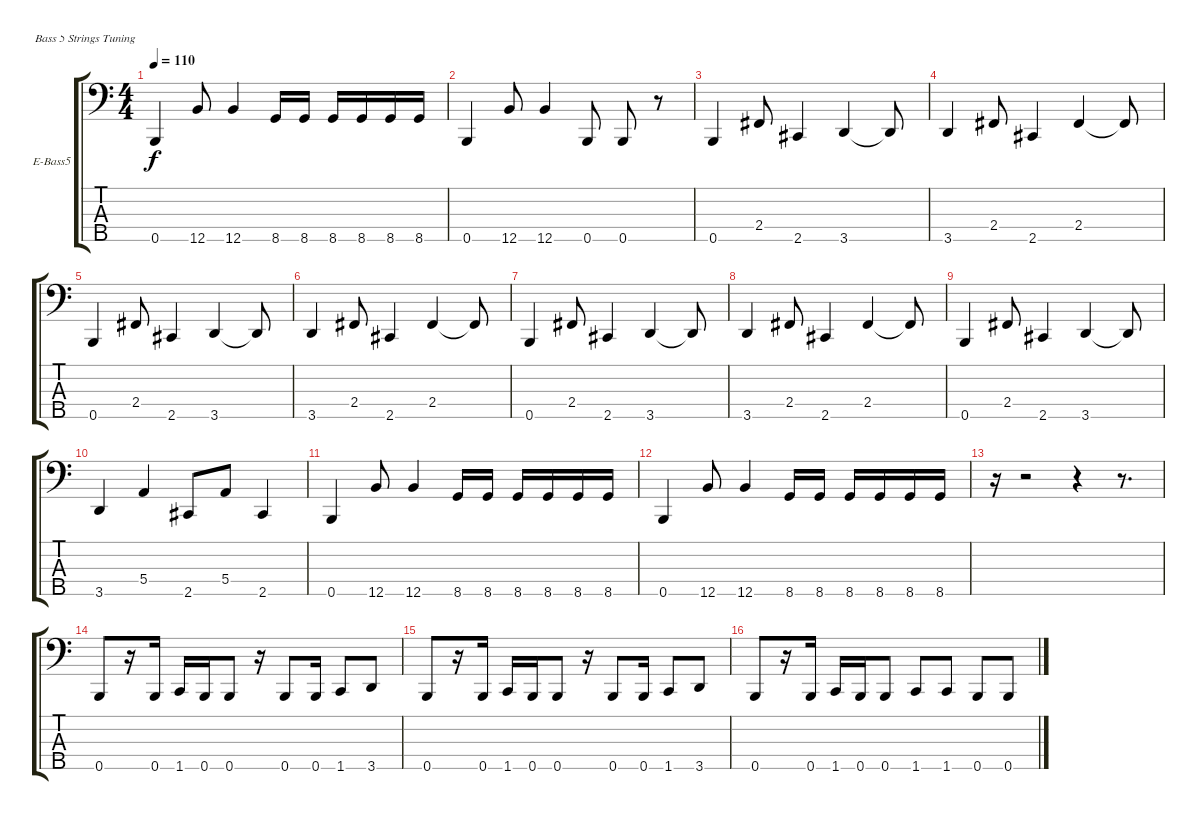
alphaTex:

\bracketExtendMode groupsimilarinstruments
\firstSystemTrackNameOrientation horizontal
\otherSystemsTrackNameOrientation horizontal
\track ("Басс" "E-Bass5") {instrument electricbasspick}
\staff {score tabs}
\tuning (G2 D2 A1 E1 B0)
\ts (4 4)
\tempo 110
\clef f4
\ks c
0.5.4{dy f} 12.5.8 12.5.4 8.5.16 8.5.16 8.5.16 8.5.16 8.5.16 8.5.16 |
0.5.4 12.5.8 12.5.4 0.5.8 0.5.8 r.8 |
0.5.4 2.4.8 2.5.4 3.5.4 3.5{t}.8 |
3.5.4 2.4.8 2.5.4 2.4.4 2.4{t}.8 |
0.5.4 2.4.8 2.5.4 3.5.4 3.5{t}.8 |
3.5.4 2.4.8 2.5.4 2.4.4 2.4{t}.8 |
0.5.4 2.4.8 2.5.4 3.5.4 3.5{t}.8 |
3.5.4 2.4.8 2.5.4 2.4.4 2.4{t}.8 |
0.5.4 2.4.8 2.5.4 3.5.4 3.5{t}.8 |
3.5.4 5.4.4 2.5.8 5.4.8 2.5.4 |
0.5.4 12.5.8 12.5.4 8.5.16 8.5.16 8.5.16 8.5.16 8.5.16 8.5.16 |
0.5.4 12.5.8 12.5.4 8.5.16 8.5.16 8.5.16 8.5.16 8.5.16 8.5.16 |
r.16 r.2 r.4 r.8{d} |
0.5.8 r.16 0.5.16 1.5.16 0.5.16 0.5.8 r.16 0.5.8 0.5.16 1.5.8 3.5.8 |
0.5.8 r.16 0.5.16 1.5.16 0.5.16 0.5.8 r.16 0.5.8 0.5.16 1.5.8 3.5.8 |
0.5.8 r.16 0.5.16 1.5.16 0.5.16 0.5.8 1.5.8 1.5.8 0.5.8 0.5.8
